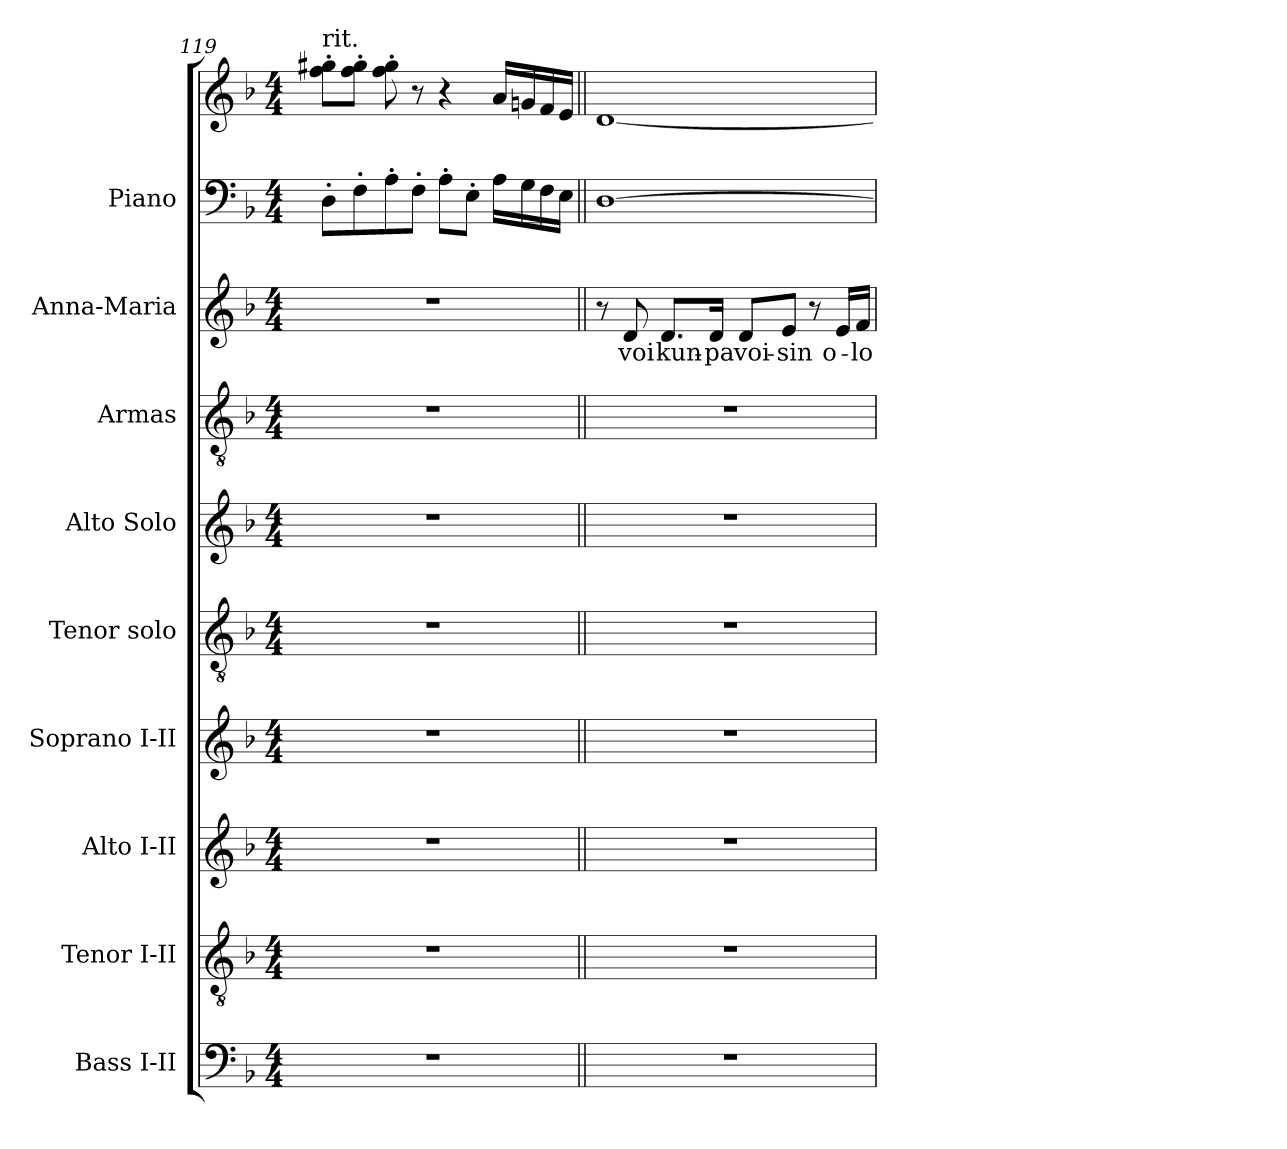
**kern	**kern	**kern	**kern	**kern	**kern	**kern	**kern	**text	**kern	**kern
*part9	*part8	*part7	*part6	*part5	*part4	*part3	*part2	*part2	*part1	*part1
*staff10	*staff9	*staff8	*staff7	*staff6	*staff5	*staff4	*staff3	*staff3	*staff2	*staff1
*I"Bass I-II	*I"Tenor I-II	*I"Alto I-II	*I"Soprano I-II	*I"Tenor solo	*I"Alto Solo	*I"Armas	*I"Anna-Maria	*	*I"Piano	*
*I'B.	*I'T.	*I'A.	*I'S.	*I'T. Solo	*I'A. Solo	*I'Armas	*I'A-M	*	*I'Pno.	*
*clefF4	*clefGv2	*clefG2	*clefG2	*clefGv2	*clefG2	*clefGv2	*clefG2	*	*clefF4	*clefG2
*	*ITrd7c12	*	*	*ITrd7c12	*	*ITrd7c12	*	*	*	*
*k[b-]	*k[b-]	*k[b-]	*k[b-]	*k[b-]	*k[b-]	*k[b-]	*k[b-]	*	*k[b-]	*k[b-]
*F:	*F:	*F:	*F:	*F:	*F:	*F:	*F:	*	*F:	*F:
*M4/4	*M4/4	*M4/4	*M4/4	*M4/4	*M4/4	*M4/4	*M4/4	*	*M4/4	*M4/4
=119	=119	=119	=119	=119	=119	=119	=119	=119	=119	=119
!	!	!	!	!	!	!	!	!	!	!LO:TX:t=rit.
1r	1r	1r	1r	1r	1r	1r	1r	.	8D'i\L	8ffi\' 8gg#Xi'L
.	.	.	.	.	.	.	.	.	8F'i\	8ffi\' 8gg#i'J
.	.	.	.	.	.	.	.	.	8A'i\	8ffi\' 8gg#i'
.	.	.	.	.	.	.	.	.	8F'i\J	8r
.	.	.	.	.	.	.	.	.	8A'i\L	4r
.	.	.	.	.	.	.	.	.	8E'i\J	.
.	.	.	.	.	.	.	.	.	16Ai\LL	16ai/LL
.	.	.	.	.	.	.	.	.	16Gi\	16gni/
.	.	.	.	.	.	.	.	.	16Fi\	16fi/
.	.	.	.	.	.	.	.	.	16Ei\JJ	16ei/JJ
!!LO:PB:g=z
=120||	=120||	=120||	=120||	=120||	=120||	=120||	=120||	=120||	=120||	=120||
*	*	*	*	*	*	*	*	*	*	*MM96
1r	1r	1r	1r	1r	1r	1r	8r	.	[>1Di	[<1di
!	!	!	!	!	!	!	!	!LO:LY:b:color=#000000	!	!
.	.	.	.	.	.	.	8di/	voi	.	.
!	!	!	!	!	!	!	!	!LO:LY:b:color=#000000	!	!
.	.	.	.	.	.	.	8.di/L	kun-	.	.
!	!	!	!	!	!	!	!	!LO:LY:b:color=#000000	!	!
.	.	.	.	.	.	.	16di/Jk	-pa	.	.
!	!	!	!	!	!	!	!	!LO:LY:b:color=#000000	!	!
.	.	.	.	.	.	.	8di/L	voi-	.	.
!	!	!	!	!	!	!	!	!LO:LY:b:color=#000000	!	!
.	.	.	.	.	.	.	8ei/J	-sin	.	.
.	.	.	.	.	.	.	8r	.	.	.
!	!	!	!	!	!	!	!	!LO:LY:b:color=#000000	!	!
.	.	.	.	.	.	.	16ei/LL	o-	.	.
!	!	!	!	!	!	!	!	!LO:LY:b:color=#000000	!	!
.	.	.	.	.	.	.	16fi/JJ	-lo-	.	.
=	=	=	=	=	=	=	=	=	=	=
*-	*-	*-	*-	*-	*-	*-	*-	*-	*-	*-
